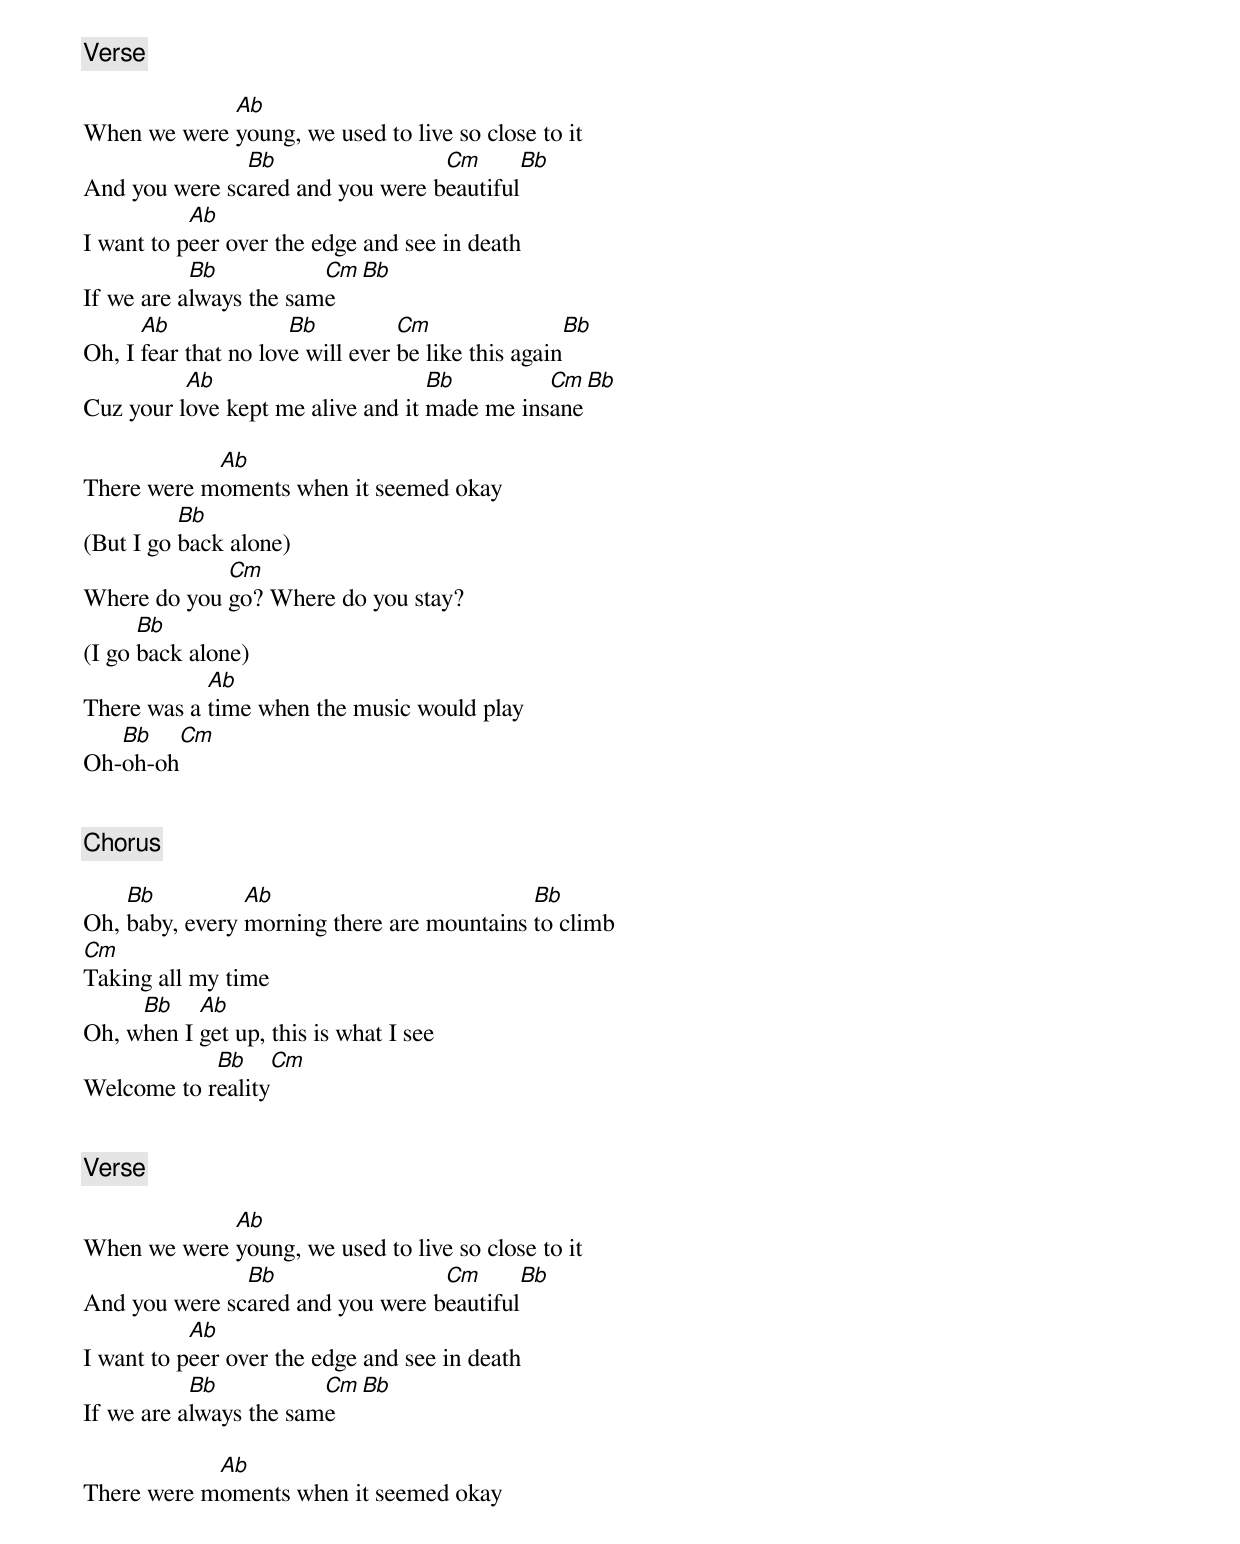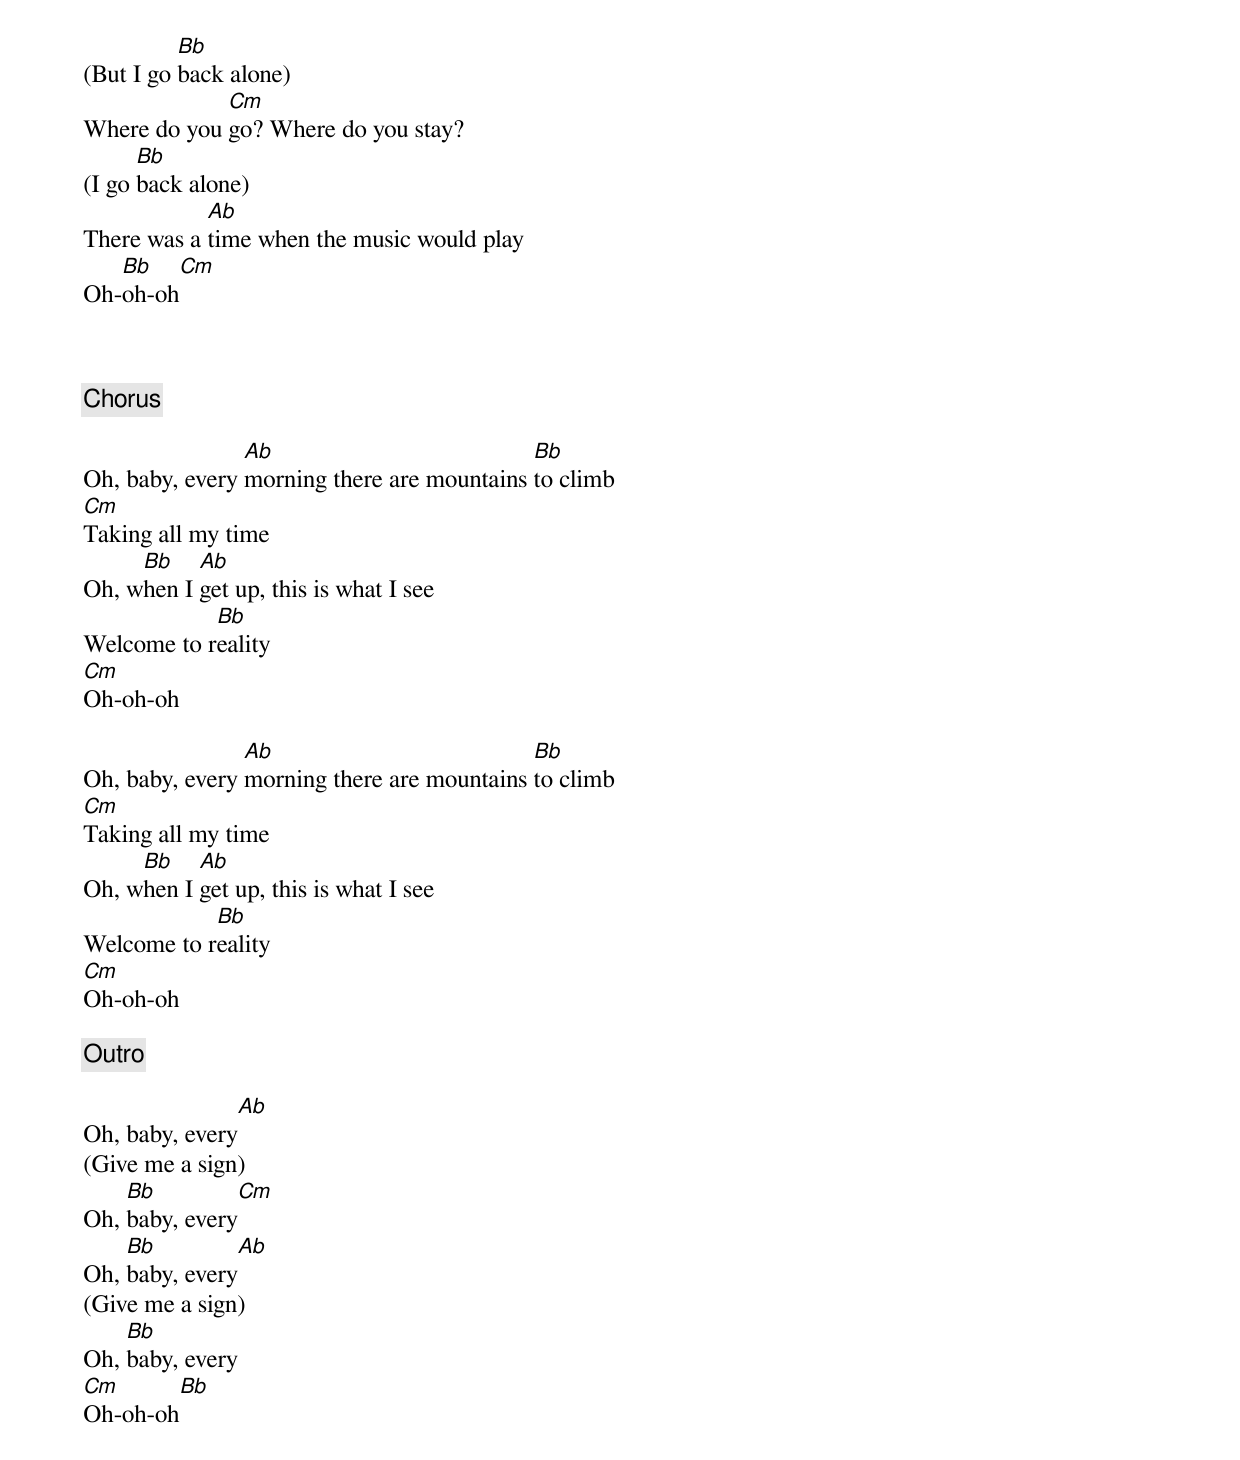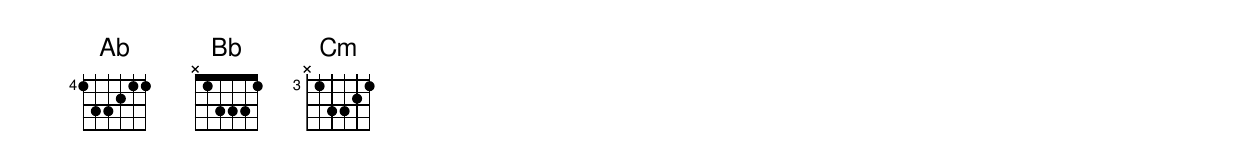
[Verse]

             Ab
When we were young, we used to live so close to it
               Bb                 Cm       Bb
And you were scared and you were beautiful
           Ab
I want to peer over the edge and see in death
           Bb           Cm Bb
If we are always the same
      Ab              Bb          Cm                 Bb
Oh, I fear that no love will ever be like this again
          Ab                       Bb         Cm  Bb
Cuz your love kept me alive and it made me insane

            Ab
There were moments when it seemed okay
          Bb
(But I go back alone)
             Cm
Where do you go? Where do you stay?
      Bb
(I go back alone)
            Ab
There was a time when the music would play
   Bb   Cm
Oh-oh-oh


[Chorus]

    Bb          Ab                          Bb
Oh, baby, every morning there are mountains to climb
Cm
Taking all my time
     Bb    Ab
Oh, when I get up, this is what I see
            Bb     Cm
Welcome to reality


[Verse]

             Ab
When we were young, we used to live so close to it
               Bb                 Cm       Bb
And you were scared and you were beautiful
           Ab
I want to peer over the edge and see in death
           Bb           Cm Bb
If we are always the same

            Ab
There were moments when it seemed okay
          Bb
(But I go back alone)
             Cm
Where do you go? Where do you stay?
      Bb
(I go back alone)
            Ab
There was a time when the music would play
   Bb   Cm
Oh-oh-oh



[Chorus]

                Ab                          Bb
Oh, baby, every morning there are mountains to climb
Cm
Taking all my time
     Bb    Ab
Oh, when I get up, this is what I see
            Bb
Welcome to reality
Cm
Oh-oh-oh

                Ab                          Bb
Oh, baby, every morning there are mountains to climb
Cm
Taking all my time
     Bb    Ab
Oh, when I get up, this is what I see
            Bb
Welcome to reality
Cm
Oh-oh-oh

[Outro]

                Ab
Oh, baby, every
(Give me a sign)
    Bb          Cm
Oh, baby, every
    Bb          Ab
Oh, baby, every
(Give me a sign)
    Bb
Oh, baby, every
Cm      Bb
Oh-oh-oh
